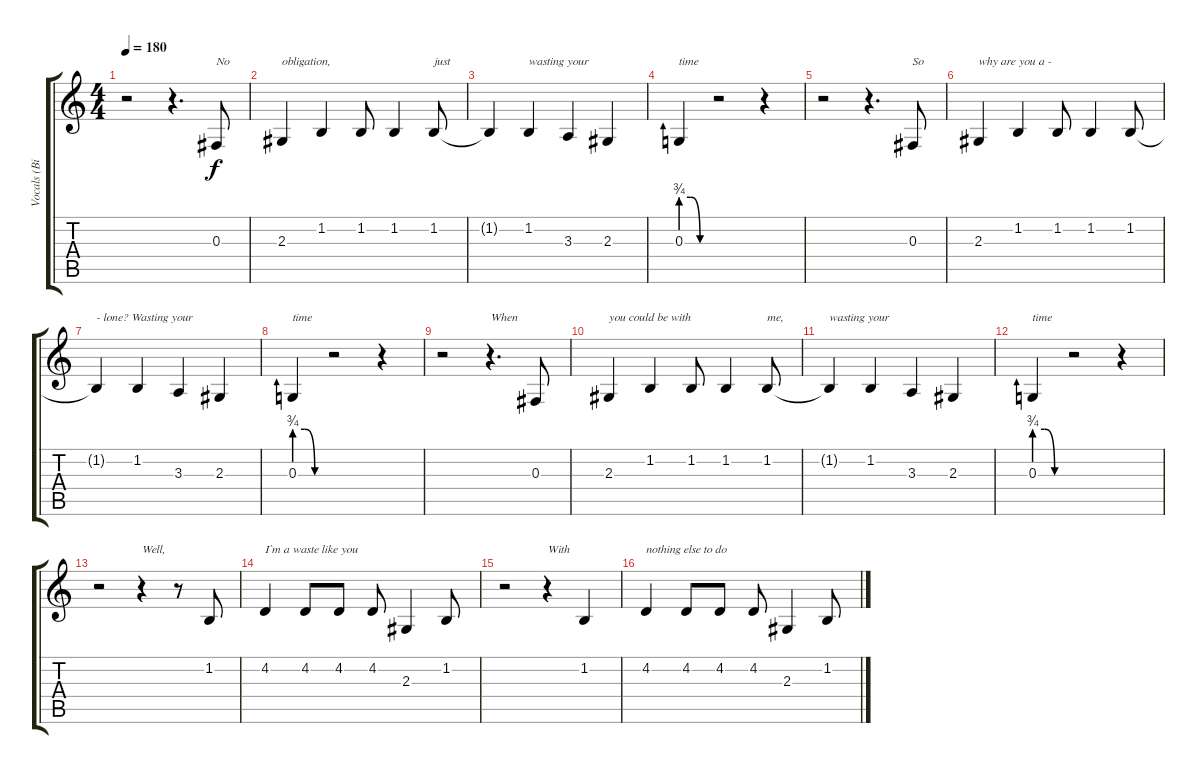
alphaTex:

\track ("Vocals (Billie and Mike)" "Vocals (Bi") {instrument oboe}
\staff {score tabs}
\tuning (Eb4 Bb3 Gb3 Db3 Ab2 Eb2) {hide}
\ts (4 4)
\tempo 180
\clef g2
\ks c
r.2{dy f} r.4{d} 0.3.8{txt "No"} |
2.3.4{txt "obligation, "} 1.2.4 1.2.8 1.2.4 1.2.8{txt "just"} |
1.2{t}.4 1.2.4{txt "wasting your"} 3.3.4 2.3.4 |
0.3{be (custom 0 3 20 3 40 0 60 0)}.4{txt "time"} r.2 r.4 |
r.2 r.4{d} 0.3.8{txt "So"} |
2.3.4{txt "why are you a -"} 1.2.4 1.2.8 1.2.4 1.2.8 |
1.2{t}.4{txt "- lone? Wasting your"} 1.2.4 3.3.4 2.3.4 |
0.3{be (custom 0 3 20 3 40 0 60 0)}.4{txt "time"} r.2 r.4 |
r.2 r.4{d txt "When"} 0.3.8 |
2.3.4{txt "you could be with "} 1.2.4 1.2.8 1.2.4 1.2.8{txt "me,"} |
1.2{t}.4{txt "wasting your"} 1.2.4 3.3.4 2.3.4 |
0.3{be (custom 0 3 20 3 40 0 60 0)}.4{txt "time"} r.2 r.4 |
r.2 r.4{txt "Well,"} r.8 1.2.8 |
4.2.4{txt "I`m a waste like you"} 4.2.8 4.2.8 4.2.8 2.3.4 1.2.8 |
r.2 r.4{txt "With"} 1.2.4 |
4.2.4{txt "nothing else to do"} 4.2.8 4.2.8 4.2.8 2.3.4 1.2.8
